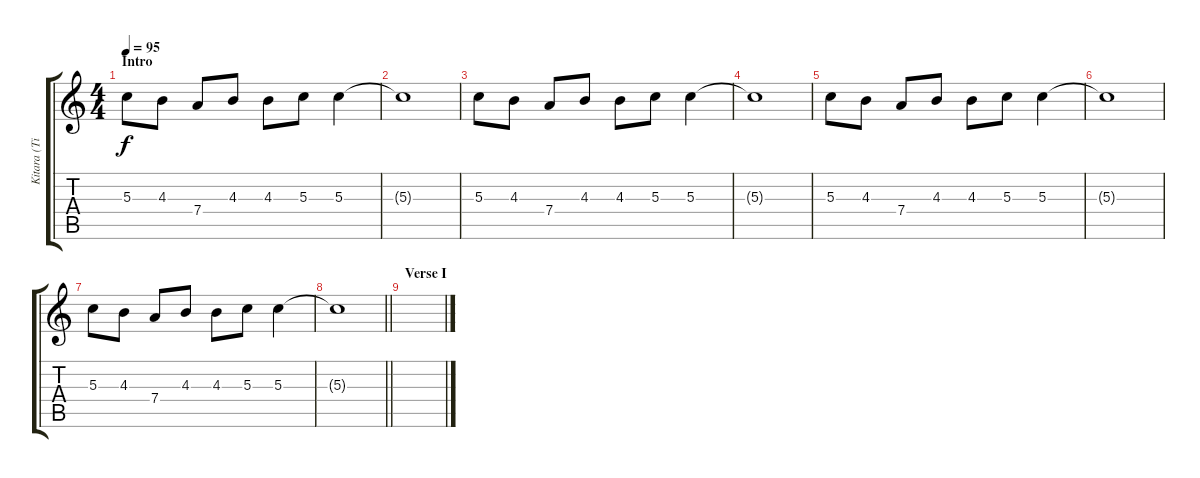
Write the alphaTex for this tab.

\track ("Kitara (Timo Rautiainen)" "Kitara (Ti") {instrument distortionguitar}
\staff {score tabs}
\tuning (E4 B3 G3 D3 A2 E2) {hide}
\ts (4 4)
\section ("" "Intro")
\tempo 95
\clef g2
\ks c
5.3.8{dy f instrument distortionguitar} 4.3.8 7.4.8 4.3.8 4.3.8 5.3.8 5.3.4 |
5.3{t}.1 |
5.3.8 4.3.8 7.4.8 4.3.8 4.3.8 5.3.8 5.3.4 |
5.3{t}.1 |
5.3.8 4.3.8 7.4.8 4.3.8 4.3.8 5.3.8 5.3.4 |
5.3{t}.1 |
5.3.8 4.3.8 7.4.8 4.3.8 4.3.8 5.3.8 5.3.4 |
\barLineRight lightlight
5.3{t}.1 |
\section ("" "Verse I")
